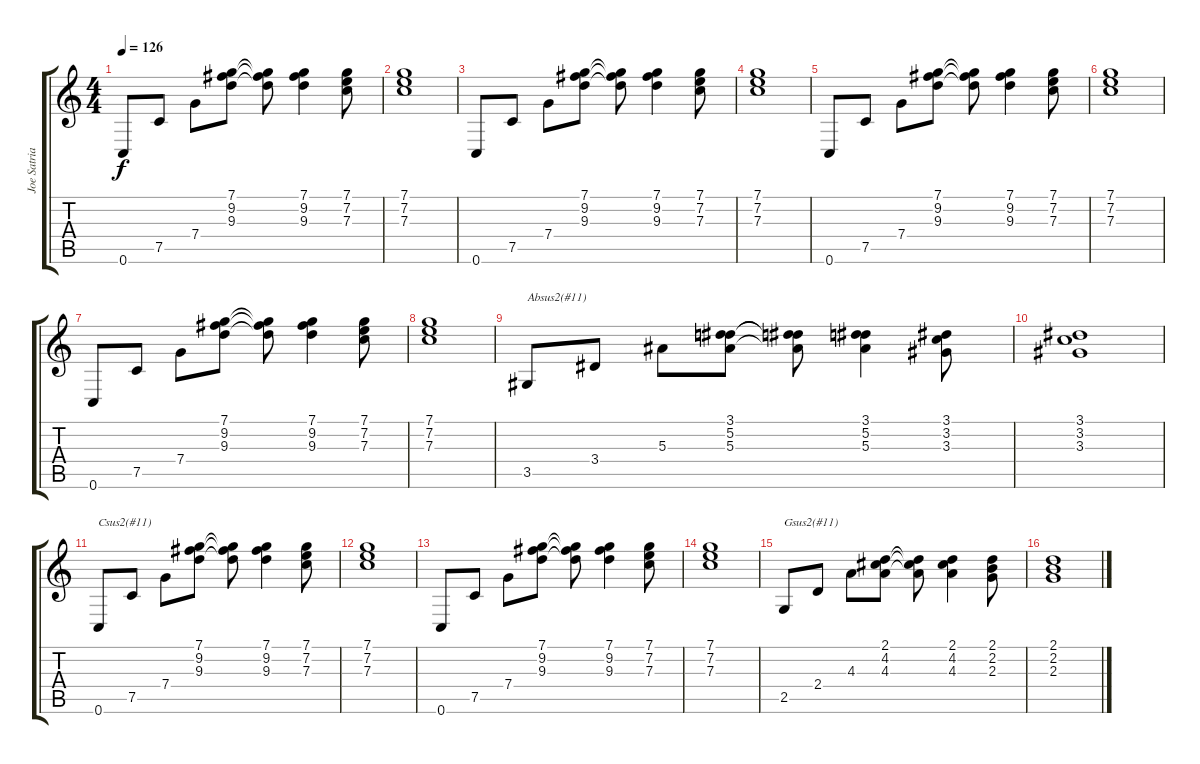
\track ("Joe Satriani rythmique" "Joe Satria") {instrument acousticguitarnylon}
\staff {score tabs}
\tuning (C4 A3 F3 C3 F2 C2) {hide}
\ts (4 4)
\tempo 126
\clef g2
\ks c
0.6.8{dy f} 7.5.8 7.4.8 (7.1 9.2 9.3).8 (7.1{t} 9.2{t} 9.3{t}).8 (7.1 9.2 9.3).4 (7.1 7.2 7.3).8 |
(7.1 7.2 7.3).1 |
0.6.8 7.5.8 7.4.8 (7.1 9.2 9.3).8 (7.1{t} 9.2{t} 9.3{t}).8 (7.1 9.2 9.3).4 (7.1 7.2 7.3).8 |
(7.1 7.2 7.3).1 |
0.6.8 7.5.8 7.4.8 (7.1 9.2 9.3).8 (7.1{t} 9.2{t} 9.3{t}).8 (7.1 9.2 9.3).4 (7.1 7.2 7.3).8 |
(7.1 7.2 7.3).1 |
0.6.8 7.5.8 7.4.8 (7.1 9.2 9.3).8 (7.1{t} 9.2{t} 9.3{t}).8 (7.1 9.2 9.3).4 (7.1 7.2 7.3).8 |
(7.1 7.2 7.3).1 |
3.5.8{txt "Absus2(#11)"} 3.4.8 5.3.8 (3.1 5.2 5.3).8 (3.1{t} 5.2{t} 5.3{t}).8 (3.1 5.2 5.3).4 (3.1 3.2 3.3).8 |
(3.1 3.2 3.3).1 |
0.6.8{txt "Csus2(#11)"} 7.5.8 7.4.8 (7.1 9.2 9.3).8 (7.1{t} 9.2{t} 9.3{t}).8 (7.1 9.2 9.3).4 (7.1 7.2 7.3).8 |
(7.1 7.2 7.3).1 |
0.6.8 7.5.8 7.4.8 (7.1 9.2 9.3).8 (7.1{t} 9.2{t} 9.3{t}).8 (7.1 9.2 9.3).4 (7.1 7.2 7.3).8 |
(7.1 7.2 7.3).1 |
2.5.8{txt "Gsus2(#11)"} 2.4.8 4.3.8 (2.1 4.2 4.3).8 (2.1{t} 4.2{t} 4.3{t}).8 (2.1 4.2 4.3).4 (2.1 2.2 2.3).8 |
(2.1 2.2 2.3).1
